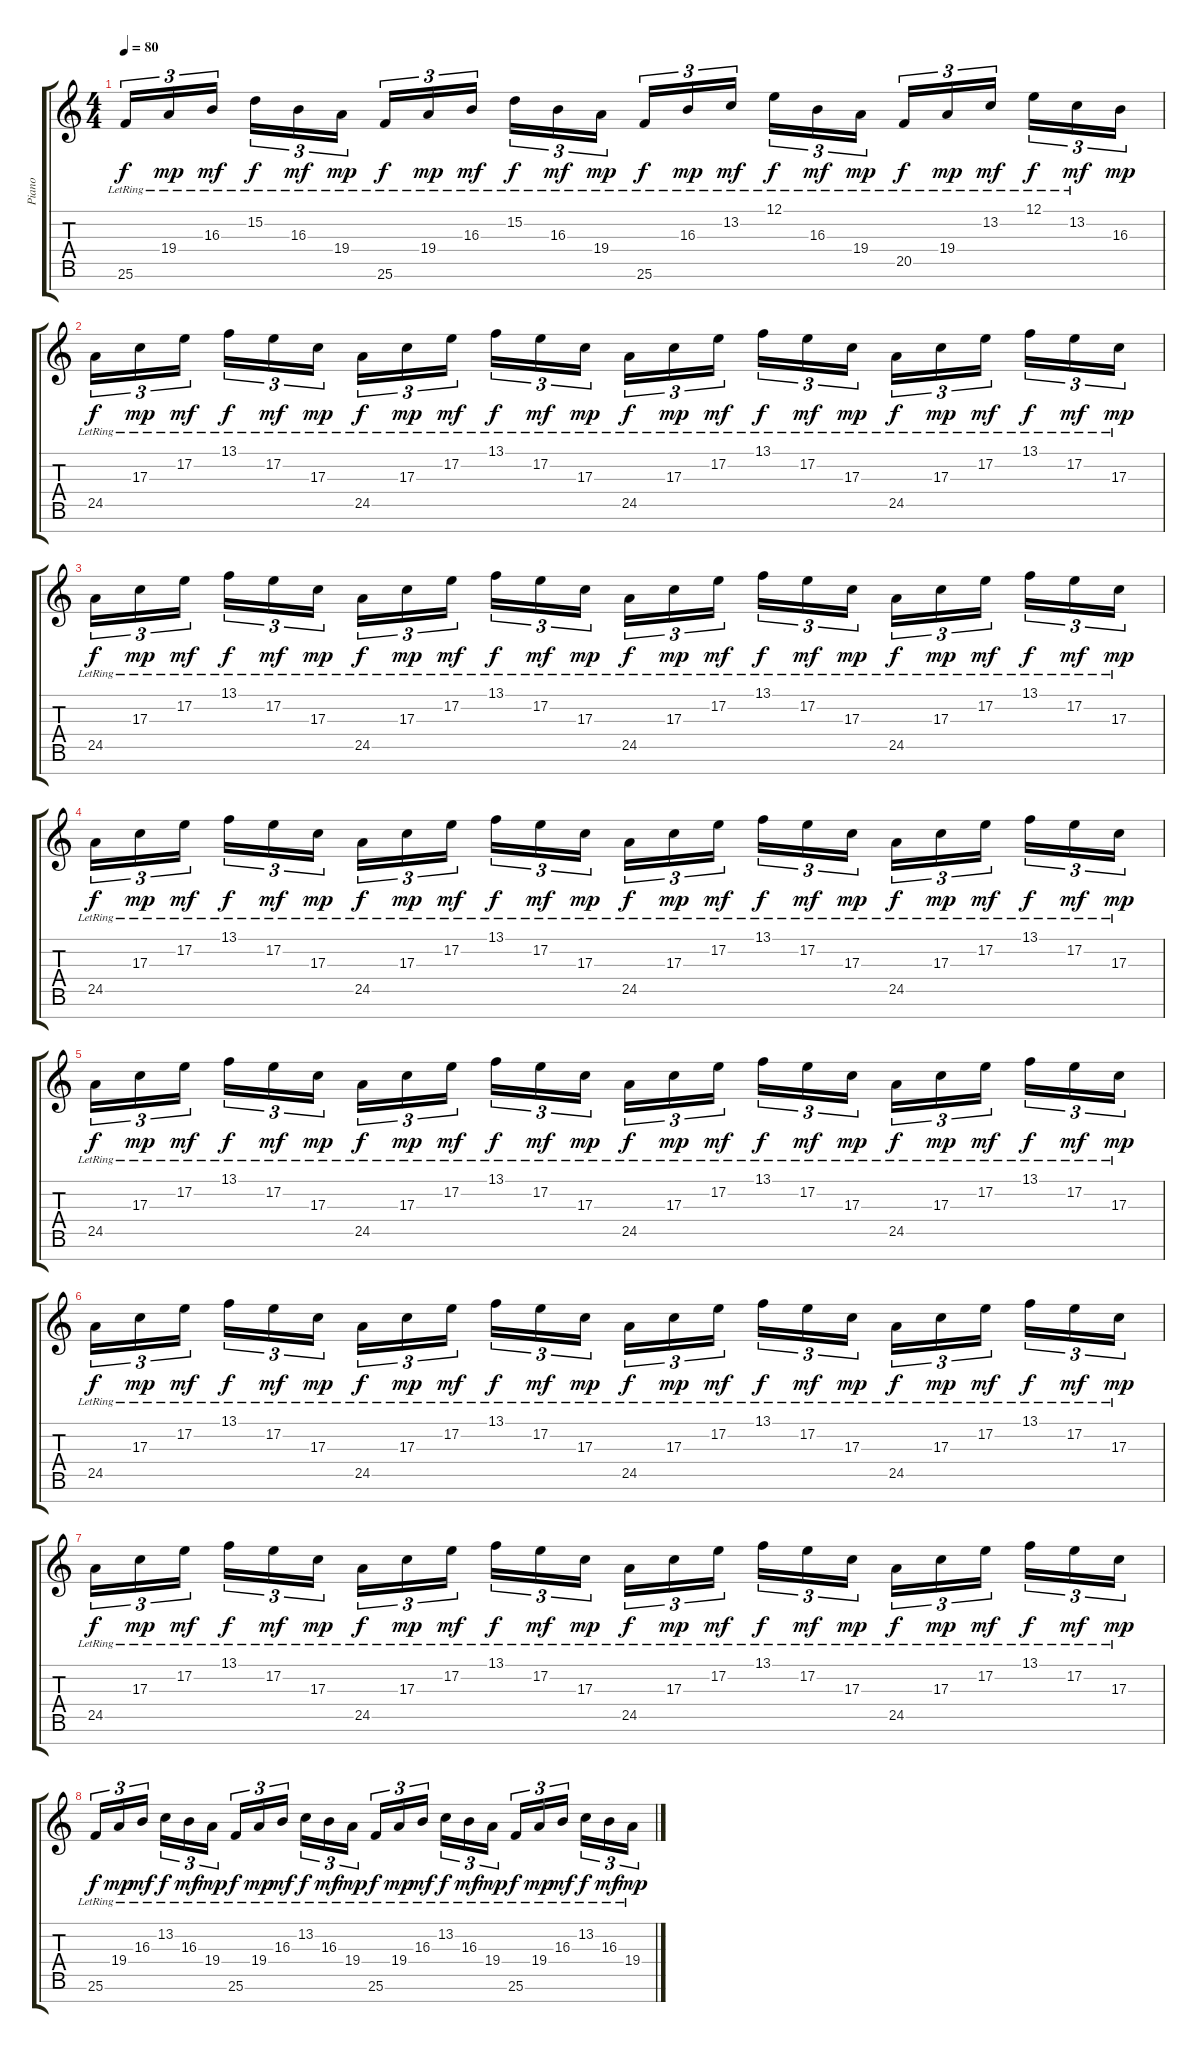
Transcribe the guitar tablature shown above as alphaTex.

\track ("Piano" "Piano") {instrument acousticgrandpiano}
\staff {score tabs}
\tuning (E4 B3 G3 D3 A2 E2 B1) {hide}
\ts (4 4)
\tempo 80
\clef g2
\ks c
25.6{lr}.16{tu (3 2) dy f} 19.4{lr}.16{tu (3 2) dy mp} 16.3{lr}.16{tu (3 2) dy mf} 15.2{lr}.16{tu (3 2) dy f} 16.3{lr}.16{tu (3 2) dy mf} 19.4{lr}.16{tu (3 2) dy mp} 25.6{lr}.16{tu (3 2) dy f} 19.4{lr}.16{tu (3 2) dy mp} 16.3{lr}.16{tu (3 2) dy mf} 15.2{lr}.16{tu (3 2) dy f} 16.3{lr}.16{tu (3 2) dy mf} 19.4{lr}.16{tu (3 2) dy mp} 25.6{lr}.16{tu (3 2) dy f} 16.3{lr}.16{tu (3 2) dy mp} 13.2{lr}.16{tu (3 2) dy mf} 12.1{lr}.16{tu (3 2) dy f} 16.3{lr}.16{tu (3 2) dy mf} 19.4{lr}.16{tu (3 2) dy mp} 20.5{lr}.16{tu (3 2) dy f} 19.4{lr}.16{tu (3 2) dy mp} 13.2{lr}.16{tu (3 2) dy mf} 12.1{lr}.16{tu (3 2) dy f} 13.2{lr}.16{tu (3 2) dy mf} 16.3.16{tu (3 2) dy mp} |
24.5{lr}.16{tu (3 2) dy f} 17.3{lr}.16{tu (3 2) dy mp} 17.2{lr}.16{tu (3 2) dy mf} 13.1{lr}.16{tu (3 2) dy f} 17.2{lr}.16{tu (3 2) dy mf} 17.3{lr}.16{tu (3 2) dy mp} 24.5{lr}.16{tu (3 2) dy f} 17.3{lr}.16{tu (3 2) dy mp} 17.2{lr}.16{tu (3 2) dy mf} 13.1{lr}.16{tu (3 2) dy f} 17.2{lr}.16{tu (3 2) dy mf} 17.3{lr}.16{tu (3 2) dy mp} 24.5{lr}.16{tu (3 2) dy f} 17.3{lr}.16{tu (3 2) dy mp} 17.2{lr}.16{tu (3 2) dy mf} 13.1{lr}.16{tu (3 2) dy f} 17.2{lr}.16{tu (3 2) dy mf} 17.3{lr}.16{tu (3 2) dy mp} 24.5{lr}.16{tu (3 2) dy f} 17.3{lr}.16{tu (3 2) dy mp} 17.2{lr}.16{tu (3 2) dy mf} 13.1{lr}.16{tu (3 2) dy f} 17.2{lr}.16{tu (3 2) dy mf} 17.3{lr}.16{tu (3 2) dy mp} |
24.5{lr}.16{tu (3 2) dy f} 17.3{lr}.16{tu (3 2) dy mp} 17.2{lr}.16{tu (3 2) dy mf} 13.1{lr}.16{tu (3 2) dy f} 17.2{lr}.16{tu (3 2) dy mf} 17.3{lr}.16{tu (3 2) dy mp} 24.5{lr}.16{tu (3 2) dy f} 17.3{lr}.16{tu (3 2) dy mp} 17.2{lr}.16{tu (3 2) dy mf} 13.1{lr}.16{tu (3 2) dy f} 17.2{lr}.16{tu (3 2) dy mf} 17.3{lr}.16{tu (3 2) dy mp} 24.5{lr}.16{tu (3 2) dy f} 17.3{lr}.16{tu (3 2) dy mp} 17.2{lr}.16{tu (3 2) dy mf} 13.1{lr}.16{tu (3 2) dy f} 17.2{lr}.16{tu (3 2) dy mf} 17.3{lr}.16{tu (3 2) dy mp} 24.5{lr}.16{tu (3 2) dy f} 17.3{lr}.16{tu (3 2) dy mp} 17.2{lr}.16{tu (3 2) dy mf} 13.1{lr}.16{tu (3 2) dy f} 17.2{lr}.16{tu (3 2) dy mf} 17.3{lr}.16{tu (3 2) dy mp} |
\section ("" "")
24.5{lr}.16{tu (3 2) dy f} 17.3{lr}.16{tu (3 2) dy mp} 17.2{lr}.16{tu (3 2) dy mf} 13.1{lr}.16{tu (3 2) dy f} 17.2{lr}.16{tu (3 2) dy mf} 17.3{lr}.16{tu (3 2) dy mp} 24.5{lr}.16{tu (3 2) dy f} 17.3{lr}.16{tu (3 2) dy mp} 17.2{lr}.16{tu (3 2) dy mf} 13.1{lr}.16{tu (3 2) dy f} 17.2{lr}.16{tu (3 2) dy mf} 17.3{lr}.16{tu (3 2) dy mp} 24.5{lr}.16{tu (3 2) dy f} 17.3{lr}.16{tu (3 2) dy mp} 17.2{lr}.16{tu (3 2) dy mf} 13.1{lr}.16{tu (3 2) dy f} 17.2{lr}.16{tu (3 2) dy mf} 17.3{lr}.16{tu (3 2) dy mp} 24.5{lr}.16{tu (3 2) dy f} 17.3{lr}.16{tu (3 2) dy mp} 17.2{lr}.16{tu (3 2) dy mf} 13.1{lr}.16{tu (3 2) dy f} 17.2{lr}.16{tu (3 2) dy mf} 17.3{lr}.16{tu (3 2) dy mp} |
24.5{lr}.16{tu (3 2) dy f} 17.3{lr}.16{tu (3 2) dy mp} 17.2{lr}.16{tu (3 2) dy mf} 13.1{lr}.16{tu (3 2) dy f} 17.2{lr}.16{tu (3 2) dy mf} 17.3{lr}.16{tu (3 2) dy mp} 24.5{lr}.16{tu (3 2) dy f} 17.3{lr}.16{tu (3 2) dy mp} 17.2{lr}.16{tu (3 2) dy mf} 13.1{lr}.16{tu (3 2) dy f} 17.2{lr}.16{tu (3 2) dy mf} 17.3{lr}.16{tu (3 2) dy mp} 24.5{lr}.16{tu (3 2) dy f} 17.3{lr}.16{tu (3 2) dy mp} 17.2{lr}.16{tu (3 2) dy mf} 13.1{lr}.16{tu (3 2) dy f} 17.2{lr}.16{tu (3 2) dy mf} 17.3{lr}.16{tu (3 2) dy mp} 24.5{lr}.16{tu (3 2) dy f} 17.3{lr}.16{tu (3 2) dy mp} 17.2{lr}.16{tu (3 2) dy mf} 13.1{lr}.16{tu (3 2) dy f} 17.2{lr}.16{tu (3 2) dy mf} 17.3{lr}.16{tu (3 2) dy mp} |
24.5{lr}.16{tu (3 2) dy f} 17.3{lr}.16{tu (3 2) dy mp} 17.2{lr}.16{tu (3 2) dy mf} 13.1{lr}.16{tu (3 2) dy f} 17.2{lr}.16{tu (3 2) dy mf} 17.3{lr}.16{tu (3 2) dy mp} 24.5{lr}.16{tu (3 2) dy f} 17.3{lr}.16{tu (3 2) dy mp} 17.2{lr}.16{tu (3 2) dy mf} 13.1{lr}.16{tu (3 2) dy f} 17.2{lr}.16{tu (3 2) dy mf} 17.3{lr}.16{tu (3 2) dy mp} 24.5{lr}.16{tu (3 2) dy f} 17.3{lr}.16{tu (3 2) dy mp} 17.2{lr}.16{tu (3 2) dy mf} 13.1{lr}.16{tu (3 2) dy f} 17.2{lr}.16{tu (3 2) dy mf} 17.3{lr}.16{tu (3 2) dy mp} 24.5{lr}.16{tu (3 2) dy f} 17.3{lr}.16{tu (3 2) dy mp} 17.2{lr}.16{tu (3 2) dy mf} 13.1{lr}.16{tu (3 2) dy f} 17.2{lr}.16{tu (3 2) dy mf} 17.3{lr}.16{tu (3 2) dy mp} |
24.5{lr}.16{tu (3 2) dy f} 17.3{lr}.16{tu (3 2) dy mp} 17.2{lr}.16{tu (3 2) dy mf} 13.1{lr}.16{tu (3 2) dy f} 17.2{lr}.16{tu (3 2) dy mf} 17.3{lr}.16{tu (3 2) dy mp} 24.5{lr}.16{tu (3 2) dy f} 17.3{lr}.16{tu (3 2) dy mp} 17.2{lr}.16{tu (3 2) dy mf} 13.1{lr}.16{tu (3 2) dy f} 17.2{lr}.16{tu (3 2) dy mf} 17.3{lr}.16{tu (3 2) dy mp} 24.5{lr}.16{tu (3 2) dy f} 17.3{lr}.16{tu (3 2) dy mp} 17.2{lr}.16{tu (3 2) dy mf} 13.1{lr}.16{tu (3 2) dy f} 17.2{lr}.16{tu (3 2) dy mf} 17.3{lr}.16{tu (3 2) dy mp} 24.5{lr}.16{tu (3 2) dy f} 17.3{lr}.16{tu (3 2) dy mp} 17.2{lr}.16{tu (3 2) dy mf} 13.1{lr}.16{tu (3 2) dy f} 17.2{lr}.16{tu (3 2) dy mf} 17.3{lr}.16{tu (3 2) dy mp} |
25.6{lr}.16{tu (3 2) dy f} 19.4{lr}.16{tu (3 2) dy mp} 16.3{lr}.16{tu (3 2) dy mf} 13.2{lr}.16{tu (3 2) dy f} 16.3{lr}.16{tu (3 2) dy mf} 19.4{lr}.16{tu (3 2) dy mp} 25.6{lr}.16{tu (3 2) dy f} 19.4{lr}.16{tu (3 2) dy mp} 16.3{lr}.16{tu (3 2) dy mf} 13.2{lr}.16{tu (3 2) dy f} 16.3{lr}.16{tu (3 2) dy mf} 19.4{lr}.16{tu (3 2) dy mp} 25.6{lr}.16{tu (3 2) dy f} 19.4{lr}.16{tu (3 2) dy mp} 16.3{lr}.16{tu (3 2) dy mf} 13.2{lr}.16{tu (3 2) dy f} 16.3{lr}.16{tu (3 2) dy mf} 19.4{lr}.16{tu (3 2) dy mp} 25.6{lr}.16{tu (3 2) dy f} 19.4{lr}.16{tu (3 2) dy mp} 16.3{lr}.16{tu (3 2) dy mf} 13.2{lr}.16{tu (3 2) dy f} 16.3{lr}.16{tu (3 2) dy mf} 19.4{lr}.16{tu (3 2) dy mp}
